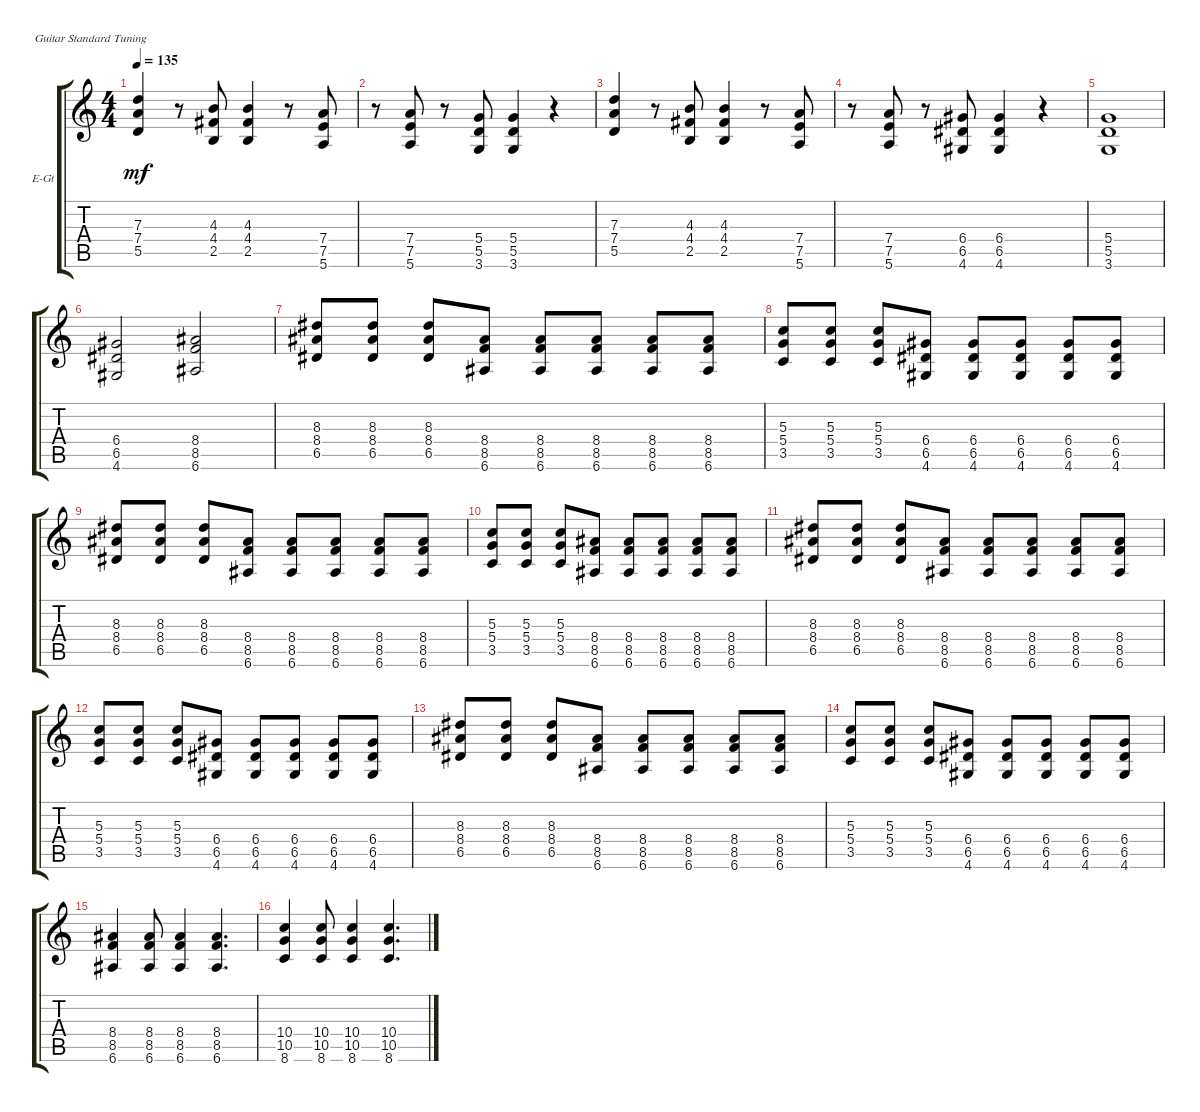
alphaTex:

\bracketExtendMode groupsimilarinstruments
\firstSystemTrackNameOrientation horizontal
\otherSystemsTrackNameOrientation horizontal
\track ("Electric Guitar 2" "E-Gt") {instrument distortionguitar}
\staff {score tabs}
\tuning (E4 B3 G3 D3 A2 E2)
\ts (4 4)
\tempo 135
\clef g2
\ks c
(5.5 7.4 7.3).4{dy mf} r.8 (4.3 4.4 2.5).8 (4.3 4.4 2.5).4 r.8 (7.4 7.5 5.6).8 |
r.8 (7.4 7.5 5.6).8 r.8 (5.4 5.5 3.6).8 (5.4 5.5 3.6).4 r.4 |
(5.5 7.4 7.3).4 r.8 (4.3 4.4 2.5).8 (4.3 4.4 2.5).4 r.8 (7.4 7.5 5.6).8 |
r.8 (7.4 7.5 5.6).8 r.8 (6.4 6.5 4.6).8 (6.4 6.5 4.6).4 r.4 |
(3.6 5.5 5.4).1 |
(6.4 6.5 4.6).2 (8.4 8.5 6.6).2 |
(6.5 8.4 8.3).8 (6.5 8.4 8.3).8 (6.5 8.4 8.3).8 (8.4 8.5 6.6).8 (8.4 8.5 6.6).8 (8.4 8.5 6.6).8 (8.4 8.5 6.6).8 (8.4 8.5 6.6).8 |
(3.5 5.4 5.3).8 (3.5 5.4 5.3).8 (3.5 5.4 5.3).8 (6.4 6.5 4.6).8 (6.4 6.5 4.6).8 (6.4 6.5 4.6).8 (6.4 6.5 4.6).8 (6.4 6.5 4.6).8 |
(6.5 8.4 8.3).8 (6.5 8.4 8.3).8 (6.5 8.4 8.3).8 (8.4 8.5 6.6).8 (8.4 8.5 6.6).8 (8.4 8.5 6.6).8 (8.4 8.5 6.6).8 (8.4 8.5 6.6).8 |
(3.5 5.4 5.3).8 (3.5 5.4 5.3).8 (3.5 5.4 5.3).8 (6.6 8.5 8.4).8 (6.6 8.5 8.4).8 (6.6 8.5 8.4).8 (6.6 8.5 8.4).8 (6.6 8.5 8.4).8 |
(6.5 8.4 8.3).8 (6.5 8.4 8.3).8 (6.5 8.4 8.3).8 (8.4 8.5 6.6).8 (8.4 8.5 6.6).8 (8.4 8.5 6.6).8 (8.4 8.5 6.6).8 (8.4 8.5 6.6).8 |
(3.5 5.4 5.3).8 (3.5 5.4 5.3).8 (3.5 5.4 5.3).8 (6.4 6.5 4.6).8 (6.4 6.5 4.6).8 (6.4 6.5 4.6).8 (6.4 6.5 4.6).8 (6.4 6.5 4.6).8 |
(6.5 8.4 8.3).8 (6.5 8.4 8.3).8 (6.5 8.4 8.3).8 (8.4 8.5 6.6).8 (8.4 8.5 6.6).8 (8.4 8.5 6.6).8 (8.4 8.5 6.6).8 (8.4 8.5 6.6).8 |
(3.5 5.4 5.3).8 (3.5 5.4 5.3).8 (3.5 5.4 5.3).8 (4.6 6.5 6.4).8 (4.6 6.5 6.4).8 (4.6 6.5 6.4).8 (4.6 6.5 6.4).8 (4.6 6.5 6.4).8 |
(6.6 8.5 8.4).4 (6.6 8.5 8.4).8 (8.4 8.5 6.6).4 (8.4 8.5 6.6).4{d} |
(8.6 10.5 10.4).4 (10.4 10.5 8.6).8 (10.4 10.5 8.6).4 (10.4 10.5 8.6).4{d}
